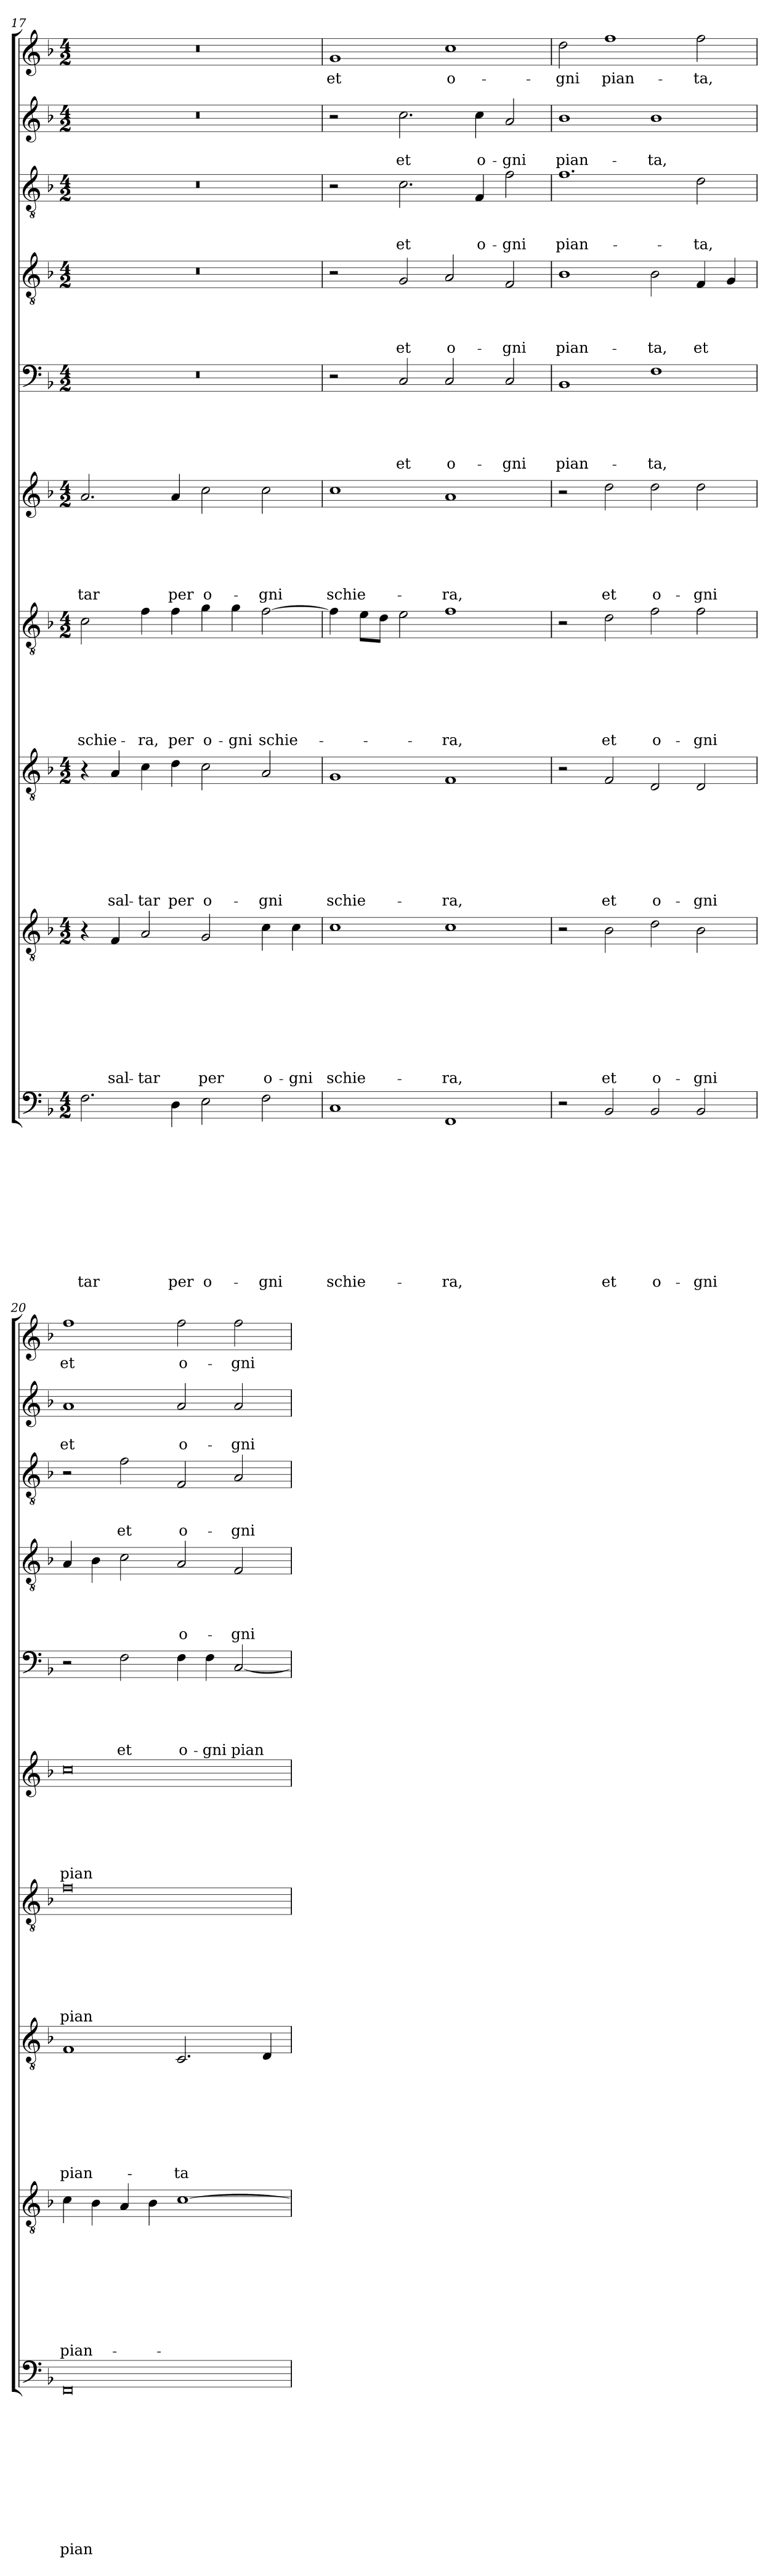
**kern	**text	**text	**text	**text	**text	**text	**text	**text	**text	**text	**text	**kern	**text	**text	**text	**text	**text	**text	**text	**text	**text	**kern	**text	**text	**text	**text	**text	**text	**text	**text	**kern	**text	**text	**text	**text	**text	**text	**text	**kern	**text	**text	**text	**text	**text	**text	**kern	**text	**text	**text	**text	**text	**kern	**text	**text	**text	**text	**kern	**text	**text	**text	**kern	**text	**text	**kern	**text
*part10	*part10	*part10	*part10	*part10	*part10	*part10	*part10	*part10	*part10	*part10	*part10	*part9	*part9	*part9	*part9	*part9	*part9	*part9	*part9	*part9	*part9	*part8	*part8	*part8	*part8	*part8	*part8	*part8	*part8	*part8	*part7	*part7	*part7	*part7	*part7	*part7	*part7	*part7	*part6	*part6	*part6	*part6	*part6	*part6	*part6	*part5	*part5	*part5	*part5	*part5	*part5	*part4	*part4	*part4	*part4	*part4	*part3	*part3	*part3	*part3	*part2	*part2	*part2	*part1	*part1
*staff10	*staff10	*staff10	*staff10	*staff10	*staff10	*staff10	*staff10	*staff10	*staff10	*staff10	*staff10	*staff9	*staff9	*staff9	*staff9	*staff9	*staff9	*staff9	*staff9	*staff9	*staff9	*staff8	*staff8	*staff8	*staff8	*staff8	*staff8	*staff8	*staff8	*staff8	*staff7	*staff7	*staff7	*staff7	*staff7	*staff7	*staff7	*staff7	*staff6	*staff6	*staff6	*staff6	*staff6	*staff6	*staff6	*staff5	*staff5	*staff5	*staff5	*staff5	*staff5	*staff4	*staff4	*staff4	*staff4	*staff4	*staff3	*staff3	*staff3	*staff3	*staff2	*staff2	*staff2	*staff1	*staff1
!!LO:PB:g=z
*clefF4	*	*	*	*	*	*	*	*	*	*	*	*clefGv2	*	*	*	*	*	*	*	*	*	*clefGv2	*	*	*	*	*	*	*	*	*clefGv2	*	*	*	*	*	*	*	*clefG2	*	*	*	*	*	*	*clefF4	*	*	*	*	*	*clefGv2	*	*	*	*	*clefGv2	*	*	*	*clefG2	*	*	*clefG2	*
*k[b-]	*	*	*	*	*	*	*	*	*	*	*	*k[b-]	*	*	*	*	*	*	*	*	*	*k[b-]	*	*	*	*	*	*	*	*	*k[b-]	*	*	*	*	*	*	*	*k[b-]	*	*	*	*	*	*	*k[b-]	*	*	*	*	*	*k[b-]	*	*	*	*	*k[b-]	*	*	*	*k[b-]	*	*	*k[b-]	*
*F:	*	*	*	*	*	*	*	*	*	*	*	*F:	*	*	*	*	*	*	*	*	*	*F:	*	*	*	*	*	*	*	*	*F:	*	*	*	*	*	*	*	*F:	*	*	*	*	*	*	*F:	*	*	*	*	*	*F:	*	*	*	*	*F:	*	*	*	*F:	*	*	*F:	*
*M4/2	*	*	*	*	*	*	*	*	*	*	*	*M4/2	*	*	*	*	*	*	*	*	*	*M4/2	*	*	*	*	*	*	*	*	*M4/2	*	*	*	*	*	*	*	*M4/2	*	*	*	*	*	*	*M4/2	*	*	*	*	*	*M4/2	*	*	*	*	*M4/2	*	*	*	*M4/2	*	*	*M4/2	*
=17	=17	=17	=17	=17	=17	=17	=17	=17	=17	=17	=17	=17	=17	=17	=17	=17	=17	=17	=17	=17	=17	=17	=17	=17	=17	=17	=17	=17	=17	=17	=17	=17	=17	=17	=17	=17	=17	=17	=17	=17	=17	=17	=17	=17	=17	=17	=17	=17	=17	=17	=17	=17	=17	=17	=17	=17	=17	=17	=17	=17	=17	=17	=17	=17	=17
2.F\	.	.	.	.	.	.	.	.	.	.	-tar	4r	.	.	.	.	.	.	.	.	.	4r	.	.	.	.	.	.	.	.	2c\	.	.	.	.	.	.	schie-	2.a/	.	.	.	.	.	-tar	0r	.	.	.	.	.	0r	.	.	.	.	0r	.	.	.	0r	.	.	0r	.
.	.	.	.	.	.	.	.	.	.	.	.	4F/	.	.	.	.	.	.	.	.	sal-	4A/	.	.	.	.	.	.	.	sal-	.	.	.	.	.	.	.	.	.	.	.	.	.	.	.	.	.	.	.	.	.	.	.	.	.	.	.	.	.	.	.	.	.	.	.
.	.	.	.	.	.	.	.	.	.	.	.	2A/	.	.	.	.	.	.	.	.	-tar	4c\	.	.	.	.	.	.	.	-tar	4f\	.	.	.	.	.	.	-ra,	.	.	.	.	.	.	.	.	.	.	.	.	.	.	.	.	.	.	.	.	.	.	.	.	.	.	.
4D\	.	.	.	.	.	.	.	.	.	.	per	.	.	.	.	.	.	.	.	.	.	4d\	.	.	.	.	.	.	.	per	4f\	.	.	.	.	.	.	per	4a/	.	.	.	.	.	per	.	.	.	.	.	.	.	.	.	.	.	.	.	.	.	.	.	.	.	.
2E\	.	.	.	.	.	.	.	.	.	.	o-	2G/	.	.	.	.	.	.	.	.	per	2c\	.	.	.	.	.	.	.	o-	4g\	.	.	.	.	.	.	o-	2cc\	.	.	.	.	.	o-	.	.	.	.	.	.	.	.	.	.	.	.	.	.	.	.	.	.	.	.
.	.	.	.	.	.	.	.	.	.	.	.	.	.	.	.	.	.	.	.	.	.	.	.	.	.	.	.	.	.	.	4g\	.	.	.	.	.	.	-gni	.	.	.	.	.	.	.	.	.	.	.	.	.	.	.	.	.	.	.	.	.	.	.	.	.	.	.
2F\	.	.	.	.	.	.	.	.	.	.	-gni	4c\	.	.	.	.	.	.	.	.	o-	2A/	.	.	.	.	.	.	.	-gni	[2f\	.	.	.	.	.	.	schie-	2cc\	.	.	.	.	.	-gni	.	.	.	.	.	.	.	.	.	.	.	.	.	.	.	.	.	.	.	.
.	.	.	.	.	.	.	.	.	.	.	.	4c\	.	.	.	.	.	.	.	.	-gni	.	.	.	.	.	.	.	.	.	.	.	.	.	.	.	.	.	.	.	.	.	.	.	.	.	.	.	.	.	.	.	.	.	.	.	.	.	.	.	.	.	.	.	.
=18	=18	=18	=18	=18	=18	=18	=18	=18	=18	=18	=18	=18	=18	=18	=18	=18	=18	=18	=18	=18	=18	=18	=18	=18	=18	=18	=18	=18	=18	=18	=18	=18	=18	=18	=18	=18	=18	=18	=18	=18	=18	=18	=18	=18	=18	=18	=18	=18	=18	=18	=18	=18	=18	=18	=18	=18	=18	=18	=18	=18	=18	=18	=18	=18	=18
1C	.	.	.	.	.	.	.	.	.	.	schie-	1c	.	.	.	.	.	.	.	.	schie-	1G	.	.	.	.	.	.	.	schie-	4f\]	.	.	.	.	.	.	.	1cc	.	.	.	.	.	schie-	2r	.	.	.	.	.	2r	.	.	.	.	2r	.	.	.	2r	.	.	1g	et
.	.	.	.	.	.	.	.	.	.	.	.	.	.	.	.	.	.	.	.	.	.	.	.	.	.	.	.	.	.	.	8e\L	.	.	.	.	.	.	.	.	.	.	.	.	.	.	.	.	.	.	.	.	.	.	.	.	.	.	.	.	.	.	.	.	.	.
.	.	.	.	.	.	.	.	.	.	.	.	.	.	.	.	.	.	.	.	.	.	.	.	.	.	.	.	.	.	.	8d\J	.	.	.	.	.	.	.	.	.	.	.	.	.	.	.	.	.	.	.	.	.	.	.	.	.	.	.	.	.	.	.	.	.	.
.	.	.	.	.	.	.	.	.	.	.	.	.	.	.	.	.	.	.	.	.	.	.	.	.	.	.	.	.	.	.	2e\	.	.	.	.	.	.	.	.	.	.	.	.	.	.	2C/	.	.	.	.	et	2G/	.	.	.	et	2.c\	.	.	et	2.cc\	.	et	.	.
1FF	.	.	.	.	.	.	.	.	.	.	-ra,	1c	.	.	.	.	.	.	.	.	-ra,	1F	.	.	.	.	.	.	.	-ra,	1f	.	.	.	.	.	.	-ra,	1a	.	.	.	.	.	-ra,	2C/	.	.	.	.	o-	2A/	.	.	.	o-	.	.	.	.	.	.	.	1cc	o-
.	.	.	.	.	.	.	.	.	.	.	.	.	.	.	.	.	.	.	.	.	.	.	.	.	.	.	.	.	.	.	.	.	.	.	.	.	.	.	.	.	.	.	.	.	.	.	.	.	.	.	.	.	.	.	.	.	4F/	.	.	o-	4cc\	.	o-	.	.
.	.	.	.	.	.	.	.	.	.	.	.	.	.	.	.	.	.	.	.	.	.	.	.	.	.	.	.	.	.	.	.	.	.	.	.	.	.	.	.	.	.	.	.	.	.	2C/	.	.	.	.	-gni	2F/	.	.	.	-gni	2f\	.	.	-gni	2a/	.	-gni	.	.
=19	=19	=19	=19	=19	=19	=19	=19	=19	=19	=19	=19	=19	=19	=19	=19	=19	=19	=19	=19	=19	=19	=19	=19	=19	=19	=19	=19	=19	=19	=19	=19	=19	=19	=19	=19	=19	=19	=19	=19	=19	=19	=19	=19	=19	=19	=19	=19	=19	=19	=19	=19	=19	=19	=19	=19	=19	=19	=19	=19	=19	=19	=19	=19	=19	=19
2r	.	.	.	.	.	.	.	.	.	.	.	2r	.	.	.	.	.	.	.	.	.	2r	.	.	.	.	.	.	.	.	2r	.	.	.	.	.	.	.	2r	.	.	.	.	.	.	1BB-	.	.	.	.	pian-	1B-	.	.	.	pian-	1.f	.	.	pian-	1b-	.	pian-	2dd\	-gni
2BB-/	.	.	.	.	.	.	.	.	.	.	et	2B-\	.	.	.	.	.	.	.	.	et	2F/	.	.	.	.	.	.	.	et	2d\	.	.	.	.	.	.	et	2dd\	.	.	.	.	.	et	.	.	.	.	.	.	.	.	.	.	.	.	.	.	.	.	.	.	1ff	pian-
2BB-/	.	.	.	.	.	.	.	.	.	.	o-	2d\	.	.	.	.	.	.	.	.	o-	2D/	.	.	.	.	.	.	.	o-	2f\	.	.	.	.	.	.	o-	2dd\	.	.	.	.	.	o-	1F	.	.	.	.	-ta,	2B-\	.	.	.	-ta,	.	.	.	.	1b-	.	-ta,	.	.
2BB-/	.	.	.	.	.	.	.	.	.	.	-gni	2B-\	.	.	.	.	.	.	.	.	-gni	2D/	.	.	.	.	.	.	.	-gni	2f\	.	.	.	.	.	.	-gni	2dd\	.	.	.	.	.	-gni	.	.	.	.	.	.	4F/	.	.	.	et	2d\	.	.	-ta,	.	.	.	2ff\	-ta,
.	.	.	.	.	.	.	.	.	.	.	.	.	.	.	.	.	.	.	.	.	.	.	.	.	.	.	.	.	.	.	.	.	.	.	.	.	.	.	.	.	.	.	.	.	.	.	.	.	.	.	.	4G/	.	.	.	.	.	.	.	.	.	.	.	.	.
=20	=20	=20	=20	=20	=20	=20	=20	=20	=20	=20	=20	=20	=20	=20	=20	=20	=20	=20	=20	=20	=20	=20	=20	=20	=20	=20	=20	=20	=20	=20	=20	=20	=20	=20	=20	=20	=20	=20	=20	=20	=20	=20	=20	=20	=20	=20	=20	=20	=20	=20	=20	=20	=20	=20	=20	=20	=20	=20	=20	=20	=20	=20	=20	=20	=20
0FF	.	.	.	.	.	.	.	.	.	.	pian-	4c\	.	.	.	.	.	.	.	.	pian-	1F	.	.	.	.	.	.	.	pian-	0f	.	.	.	.	.	.	pian-	0cc	.	.	.	.	.	pian-	2r	.	.	.	.	.	4A/	.	.	.	.	2r	.	.	.	1a	.	et	1ff	et
.	.	.	.	.	.	.	.	.	.	.	.	4B-\	.	.	.	.	.	.	.	.	.	.	.	.	.	.	.	.	.	.	.	.	.	.	.	.	.	.	.	.	.	.	.	.	.	.	.	.	.	.	.	4B-\	.	.	.	.	.	.	.	.	.	.	.	.	.
.	.	.	.	.	.	.	.	.	.	.	.	4A/	.	.	.	.	.	.	.	.	.	.	.	.	.	.	.	.	.	.	.	.	.	.	.	.	.	.	.	.	.	.	.	.	.	2F\	.	.	.	.	et	2c\	.	.	.	.	2f\	.	.	et	.	.	.	.	.
.	.	.	.	.	.	.	.	.	.	.	.	4B-\	.	.	.	.	.	.	.	.	.	.	.	.	.	.	.	.	.	.	.	.	.	.	.	.	.	.	.	.	.	.	.	.	.	.	.	.	.	.	.	.	.	.	.	.	.	.	.	.	.	.	.	.	.
.	.	.	.	.	.	.	.	.	.	.	.	[1c	.	.	.	.	.	.	.	.	.	2.C/	.	.	.	.	.	.	.	-ta	.	.	.	.	.	.	.	.	.	.	.	.	.	.	.	4F\	.	.	.	.	o-	2A/	.	.	.	o-	2F/	.	.	o-	2a/	.	o-	2ff\	o-
.	.	.	.	.	.	.	.	.	.	.	.	.	.	.	.	.	.	.	.	.	.	.	.	.	.	.	.	.	.	.	.	.	.	.	.	.	.	.	.	.	.	.	.	.	.	4F\	.	.	.	.	-gni	.	.	.	.	.	.	.	.	.	.	.	.	.	.
.	.	.	.	.	.	.	.	.	.	.	.	.	.	.	.	.	.	.	.	.	.	.	.	.	.	.	.	.	.	.	.	.	.	.	.	.	.	.	.	.	.	.	.	.	.	[2C/	.	.	.	.	pian-	2F/	.	.	.	-gni	2A/	.	.	-gni	2a/	.	-gni	2ff\	-gni
.	.	.	.	.	.	.	.	.	.	.	.	.	.	.	.	.	.	.	.	.	.	4D/	.	.	.	.	.	.	.	.	.	.	.	.	.	.	.	.	.	.	.	.	.	.	.	.	.	.	.	.	.	.	.	.	.	.	.	.	.	.	.	.	.	.	.
=	=	=	=	=	=	=	=	=	=	=	=	=	=	=	=	=	=	=	=	=	=	=	=	=	=	=	=	=	=	=	=	=	=	=	=	=	=	=	=	=	=	=	=	=	=	=	=	=	=	=	=	=	=	=	=	=	=	=	=	=	=	=	=	=	=
*-	*-	*-	*-	*-	*-	*-	*-	*-	*-	*-	*-	*-	*-	*-	*-	*-	*-	*-	*-	*-	*-	*-	*-	*-	*-	*-	*-	*-	*-	*-	*-	*-	*-	*-	*-	*-	*-	*-	*-	*-	*-	*-	*-	*-	*-	*-	*-	*-	*-	*-	*-	*-	*-	*-	*-	*-	*-	*-	*-	*-	*-	*-	*-	*-	*-
